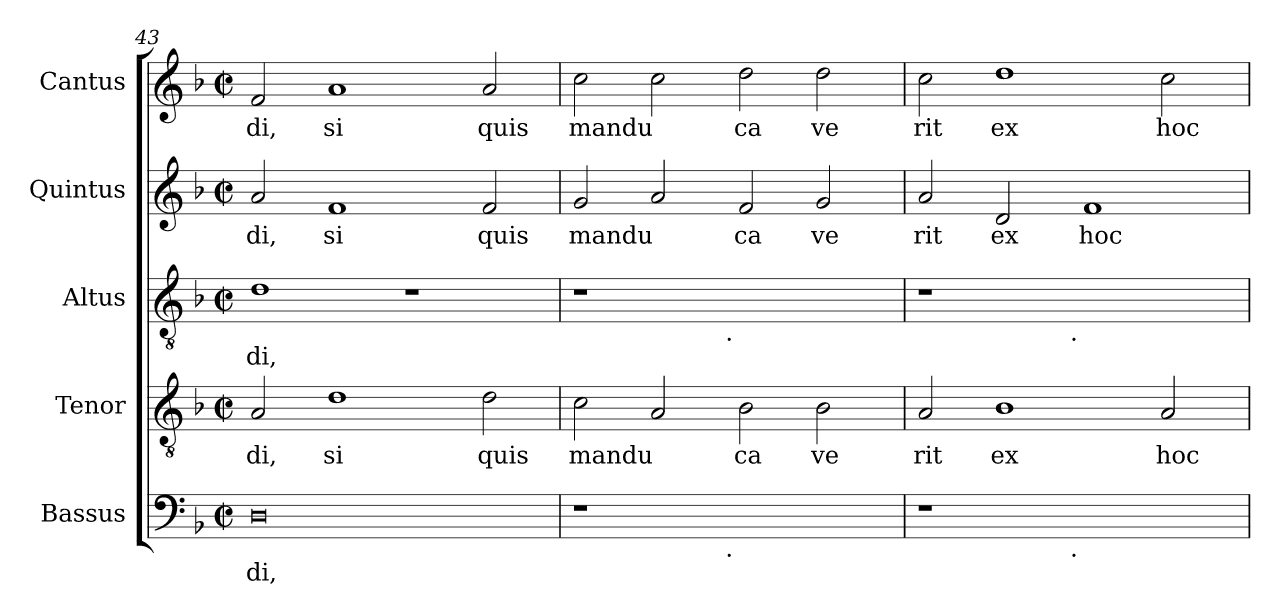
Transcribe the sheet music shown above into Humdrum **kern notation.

**kern	**text	**kern	**text	**kern	**text	**kern	**text	**kern	**text
*part5	*part5	*part4	*part4	*part3	*part3	*part2	*part2	*part1	*part1
*staff5	*staff5	*staff4	*staff4	*staff3	*staff3	*staff2	*staff2	*staff1	*staff1
*I"Bassus	*	*I"Tenor	*	*I"Altus	*	*I"Quintus	*	*I"Cantus	*
!!LO:LB:g=z
*clefF4	*	*clefGv2	*	*clefGv2	*	*clefG2	*	*clefG2	*
*k[b-]	*	*k[b-]	*	*k[b-]	*	*k[b-]	*	*k[b-]	*
*F:	*	*F:	*	*F:	*	*F:	*	*F:	*
*M2/2	*	*M2/2	*	*M2/2	*	*M2/2	*	*M2/2	*
*met(c|)	*	*met(c|)	*	*met(c|)	*	*met(c|)	*	*met(c|)	*
=43	=43	=43	=43	=43	=43	=43	=43	=43	=43
!	!LO:LY:b:cj	!	!LO:LY:b:cj	!	!LO:LY:b:cj	!	!LO:LY:b:cj	!	!LO:LY:b:cj
0D	di,	2A/	-di,	1d	di,	2a/	di,	2f/	-di,
!	!	!	!LO:LY:b:cj	!	!	!	!LO:LY:b:cj	!	!LO:LY:b:cj
.	.	1d	si	.	.	1f	si	1a	si
.	.	.	.	1r	.	.	.	.	.
!	!	!	!LO:LY:b:cj	!	!	!	!LO:LY:b:cj	!	!LO:LY:b:cj
.	.	2d\	quis	.	.	2f/	quis	2a/	quis
=44	=44	=44	=44	=44	=44	=44	=44	=44	=44
!	!	!	!LO:LY:b:cj	!	!	!	!LO:LY:b:cj	!	!LO:LY:b:cj
*^	*	*	*	*^	*	*	*	*	*
1r	2ryy	.	2c\	mandu	1r	2ryy	.	2g/	mandu	2cc\	mandu
!	!	!	!	!LO:LY:b:cj	!	!	!	!	!LO:LY:b:cj	!	!LO:LY:b:cj
.	4...ryy	.	2A/	.	.	4...ryy	.	2a/	.	2cc\	.
!	!	!	!	!	!	!LO:TX:b:t=.	!	!	!	!	!
!	!LO:TX:b:t=.	!	!	!	!	!	!	!	!	!	!
.	1ryy	.	.	.	.	1ryy	.	.	.	.	.
!	!	!	!	!LO:LY:b:cj	!	!	!	!	!LO:LY:b:cj	!	!LO:LY:b:cj
1ryy	.	.	2B-\	ca	1ryy	.	.	2f/	ca	2dd\	ca
!	!	!	!	!LO:LY:b:cj	!	!	!	!	!LO:LY:b:cj	!	!LO:LY:b:cj
.	.	.	2B-\	ve	.	.	.	2g/	ve	2dd\	ve
.	32ryy	.	.	.	.	32ryy	.	.	.	.	.
=45	=45	=45	=45	=45	=45	=45	=45	=45	=45	=45	=45
!	!	!	!	!LO:LY:b:cj	!	!	!	!	!LO:LY:b:cj	!	!LO:LY:b:cj
1r	2ryy	.	2A/	rit	1r	2ryy	.	2a/	rit	2cc\	rit
!	!	!	!	!LO:LY:b:cj	!	!	!	!	!LO:LY:b:cj	!	!LO:LY:b:cj
.	4...ryy	.	1B-	ex	.	4...ryy	.	2d/	ex	1dd	ex
!	!	!	!	!	!	!LO:TX:b:t=.	!	!	!	!	!
!	!LO:TX:b:t=.	!	!	!	!	!	!	!	!	!	!
.	1ryy	.	.	.	.	1ryy	.	.	.	.	.
!	!	!	!	!	!	!	!	!	!LO:LY:b:cj	!	!
1ryy	.	.	.	.	1ryy	.	.	1f	hoc	.	.
!	!	!	!	!LO:LY:b:cj	!	!	!	!	!	!	!LO:LY:b:cj
.	.	.	2A/	hoc	.	.	.	.	.	2cc\	hoc
.	32ryy	.	.	.	.	32ryy	.	.	.	.	.
*v	*v	*	*	*	*v	*v	*	*	*	*	*
=	=	=	=	=	=	=	=	=	=
*-	*-	*-	*-	*-	*-	*-	*-	*-	*-
